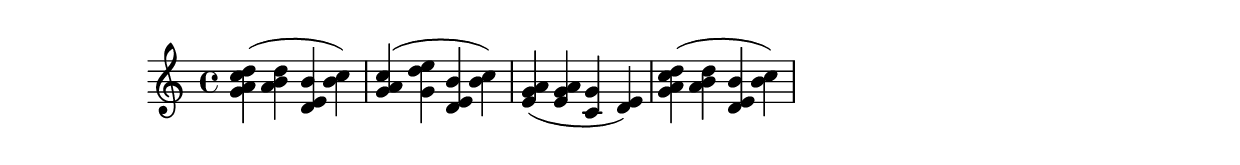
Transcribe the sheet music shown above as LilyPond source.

\version "2.19.82"
\language "english"

\header {
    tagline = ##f
}

\layout {}

\paper {}

\score {
    {
        <g' a' c'' d''>4
        (
        <a' b' d''>4
        <d' e' b'>4
        <b' c''>4
        )
        <g' a' c''>4
        (
        <g' d'' e''>4
        <d' e' b'>4
        <b' c''>4
        )
        <e' g' a'>4
        (
        <e' g' a'>4
        <c' g'>4
        <d' e'>4
        )
        <g' a' c'' d''>4
        (
        <a' b' d''>4
        <d' e' b'>4
        <b' c''>4
        )
    }
}